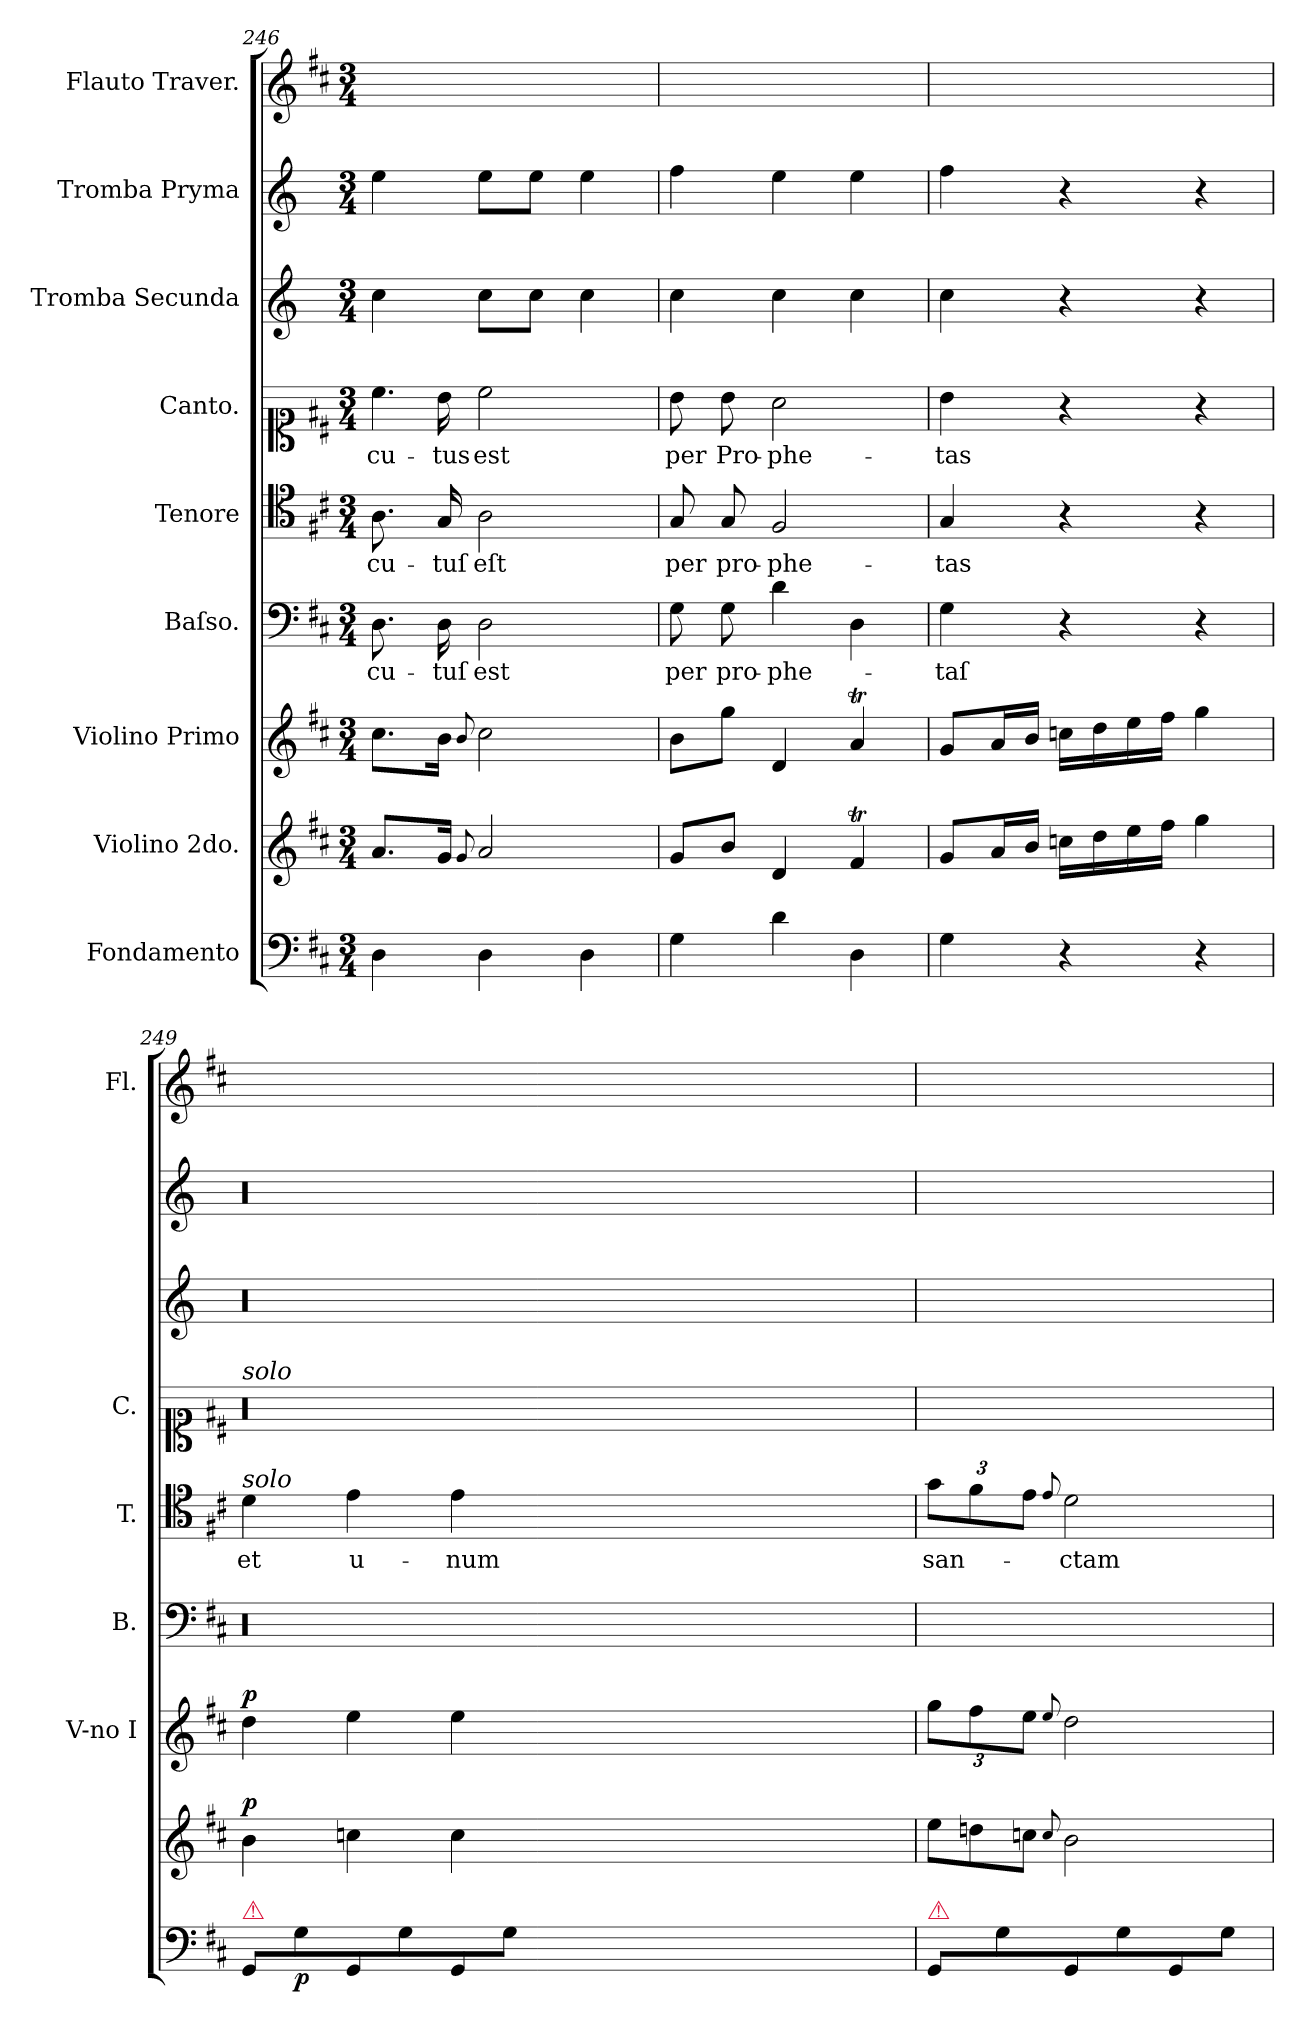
**kern	**dynam	**kern	**dynam	**kern	**dynam	**kern	**text	**kern	**text	**kern	**text	**kern	**kern	**kern
*part9	*part9	*part8	*part8	*part7	*part7	*part6	*part6	*part5	*part5	*part4	*part4	*part3	*part2	*part1
*staff9	*staff9	*staff8	*staff8	*staff7	*staff7	*staff6	*staff6	*staff5	*staff5	*staff4	*staff4	*staff3	*staff2	*staff1
*I"Fondamento	*	*I"Violino 2do.	*	*I"Violino Primo	*	*I"Baſso.	*	*I"Tenore	*	*I"Canto.	*	*I"Tromba Secunda	*I"Tromba Pryma	*I"Flauto Traver.
*	*	*	*	*I'V-no I	*	*I'B.	*	*I'T.	*	*I'C.	*	*	*	*I'Fl.
*clefF4	*	*clefG2	*	*clefG2	*	*clefF4	*	*clefC4	*	*clefC1	*	*clefG2	*clefG2	*clefG2
*	*	*	*	*	*	*	*	*	*	*	*	*ITrd-1c-2	*ITrd-1c-2	*
*k[f#c#]	*	*k[f#c#]	*	*k[f#c#]	*	*k[f#c#]	*	*k[f#c#]	*	*k[f#c#]	*	*k[f#c#]	*k[f#c#]	*k[f#c#]
*M3/4	*	*M3/4	*	*M3/4	*	*M3/4	*	*M3/4	*	*M3/4	*	*M3/4	*M3/4	*M3/4
=246	=246	=246	=246	=246	=246	=246	=246	=246	=246	=246	=246	=246	=246	=246
!	!	!	!	!	!	!	!	!	!	!LO:N:vis=4.	!	!	!	!
4D\	.	8.a/L	.	8.cc#\L	.	8.D\	-cu-	8.A\	-cu-	8.cc#\	-cu-	4dd\	4ff#\	2.ryy
.	.	16g/Jk	.	16b\Jk	.	16D\	-tuſ	16G/	-tuſ	16b\	-tus	.	.	.
.	.	8qqg/	.	8qqb/	.	.	.	.	.	.	.	.	.	.
4D\	.	2a/	.	2cc#\	.	2D\	est	2A\	eſt	2cc#\	est	8dd\L	8ff#\L	.
.	.	.	.	.	.	.	.	.	.	.	.	8dd\J	8ff#\J	.
4D\	.	.	.	.	.	.	.	.	.	.	.	4dd\	4ff#\	.
=247	=247	=247	=247	=247	=247	=247	=247	=247	=247	=247	=247	=247	=247	=247
4G\	.	8g/L	.	8b\L	.	8G\	per	8G/	per	8b\	per	4dd\	4gg\	2.ryy
.	.	8b/J	.	8gg\J	.	8G\	pro-	8G/	pro-	8b\	Pro-	.	.	.
4d\	.	4d/	.	4d/	.	4d\	-phe-	2F#/	-phe-	2a\	-phe-	4dd\	4ff#\	.
4D\	.	4f#t/	.	4aT/	.	4D\	.	.	.	.	.	4dd\	4ff#\	.
=248	=248	=248	=248	=248	=248	=248	=248	=248	=248	=248	=248	=248	=248	=248
4G\	.	8g/L	.	8g/L	.	4G\	-taſ	4G/	-tas	4b\	-tas	4dd\	4gg\	2.ryy
.	.	16a/L	.	16a/L	.	.	.	.	.	.	.	.	.	.
.	.	16b/JJ	.	16b/JJ	.	.	.	.	.	.	.	.	.	.
4r	.	16ccn\LL	.	16ccn\LL	.	4r	.	4r	.	4r	.	4r	4r	.
.	.	16dd\	.	16dd\	.	.	.	.	.	.	.	.	.	.
.	.	16ee\	.	16ee\	.	.	.	.	.	.	.	.	.	.
.	.	16ff#\JJ	.	16ff#\JJ	.	.	.	.	.	.	.	.	.	.
4r	.	4gg\	.	4gg\	.	4r	.	4r	.	4r	.	4r	4r	.
=249	=249	=249	=249	=249	=249	=249	=249	=249	=249	=249	=249	=249	=249	=249
!	!	!	!	!	!	!	!	!	!	!LO:TX:a:i:t=solo	!	!	!	!
!	!	!	!	!	!	!	!	!LO:TX:a:i:t=solo	!	!	!	!	!	!
!LO:TX:a:color=crimson:t=⚠	!	!	!	!	!	!	!	!	!	!	!	!	!	!
!	!	!	!LO:DY:a	!	!LO:DY:a	!LO:N:vis=00	!	!	!	!LO:N:vis=00	!	!LO:N:vis=00	!LO:N:vis=00	!
8GG/L	.	4b\	p	4dd\	p	0.r	.	4d\	et	0.r	.	0.r	0.r	2.ryy
8G\	p	.	.	.	.	.	.	.	.	.	.	.	.	.
8GG/	.	4ccn\	.	4ee\	.	.	.	4e\	u-	.	.	.	.	.
8G\	.	.	.	.	.	.	.	.	.	.	.	.	.	.
8GG/	.	4cc\	.	4ee\	.	.	.	4e\	-num	.	.	.	.	.
8G\J	.	.	.	.	.	.	.	.	.	.	.	.	.	.
0ryy	.	0ryy	.	0ryy	.	.	.	0ryy	.	.	.	.	.	0ryy
4ryy	.	4ryy	.	4ryy	.	.	.	4ryy	.	.	.	.	.	4ryy
=250	=250	=250	=250	=250	=250	=250	=250	=250	=250	=250	=250	=250	=250	=250
*	*	*Xtuplet	*	*	*	*	*	*	*	*	*	*	*	*
!LO:TX:a:color=crimson:t=⚠	!	!	!	!	!	!	!	!	!	!	!	!	!	!
8GG/L	.	12ee\L	.	12gg\L	.	2.ryy	.	12g\L	san-	2.ryy	.	2.ryy	2.ryy	2.ryy
.	.	12ddn\	.	12ff#\	.	.	.	12f#\	.	.	.	.	.	.
8G\	.	.	.	.	.	.	.	.	.	.	.	.	.	.
.	.	12ccn\J	.	12ee\J	.	.	.	12e\J	.	.	.	.	.	.
.	.	8qqcc/	.	8qqee/	.	.	.	8qqe/	.	.	.	.	.	.
8GG/	.	2b\	.	2dd\	.	.	.	2d\	-ctam	.	.	.	.	.
8G\	.	.	.	.	.	.	.	.	.	.	.	.	.	.
8GG/	.	.	.	.	.	.	.	.	.	.	.	.	.	.
8G\J	.	.	.	.	.	.	.	.	.	.	.	.	.	.
=	=	=	=	=	=	=	=	=	=	=	=	=	=	=
*-	*-	*-	*-	*-	*-	*-	*-	*-	*-	*-	*-	*-	*-	*-
